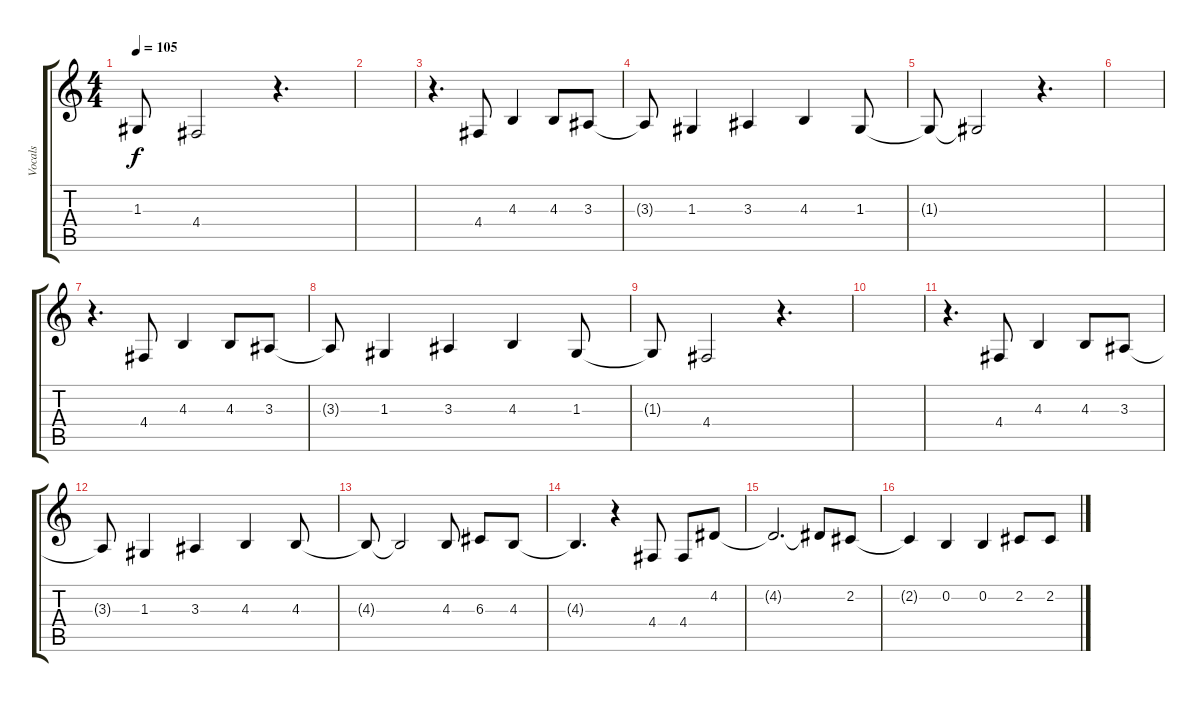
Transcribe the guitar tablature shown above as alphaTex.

\track ("Vocals" "Vocals") {instrument cello}
\staff {score tabs}
\tuning (E4 B3 G3 D3 A2 E2) {hide}
\ts (4 4)
\tempo 105
\clef g2
\ks c
1.3{t}.8{dy f} 4.4.2 r.4{d} |
|
r.4{d} 4.4.8 4.3.4 4.3.8 3.3.8 |
3.3{t}.8 1.3.4 3.3.4 4.3.4 1.3.8 |
1.3{t}.8 1.3{t}.2 r.4{d} |
|
r.4{d} 4.4.8 4.3.4 4.3.8 3.3.8 |
3.3{t}.8 1.3.4 3.3.4 4.3.4 1.3.8 |
1.3{t}.8 4.4.2 r.4{d} |
|
r.4{d} 4.4.8 4.3.4 4.3.8 3.3.8 |
3.3{t}.8 1.3.4 3.3.4 4.3.4 4.3.8 |
4.3{t}.8 4.3{t}.2 4.3.8 6.3.8 4.3.8 |
4.3{t}.4{d} r.4 4.4.8 4.4.8 4.2.8 |
4.2{t}.2{d} 4.2{t}.8 2.2.8 |
2.2{t}.4 0.2.4 0.2.4 2.2.8 2.2{sl}.8
